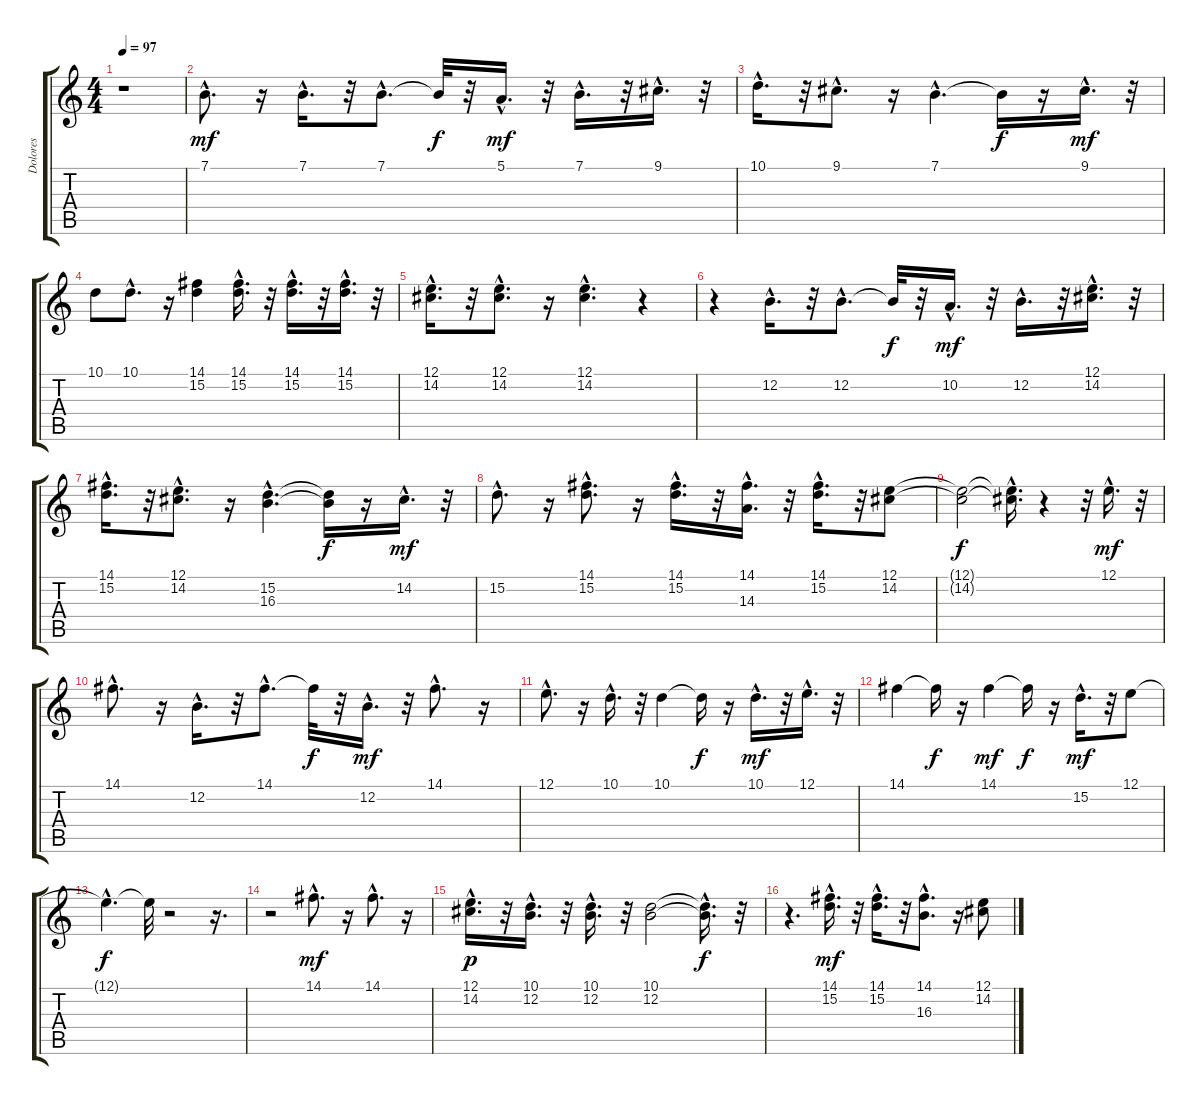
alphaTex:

\track ("Dolores" "Dolores") {instrument pad3polysynth}
\staff {score tabs}
\tuning (E4 B3 G3 D3 A2 E2) {hide}
\ts (4 4)
\tempo 97
\clef g2
\ks c
r.1{dy f} |
7.1{hac}.8{d dy mf} r.16 7.1{hac}.16{d} r.32 7.1{hac}.8{d} 7.1{t}.32{dy f} r.32 5.1{hac}.16{d dy mf} r.32 7.1{hac}.16{d} r.32 9.1{hac}.16{d} r.32 |
10.1{hac}.16{d} r.32 9.1{hac}.8{d} r.16 7.1{hac}.4{d} 7.1{t}.16{dy f} r.16 9.1{hac}.16{d dy mf} r.32 |
10.1.8 10.1{hac}.8{d} r.16 (14.1 15.2).4 (14.1{hac} 15.2{hac}).16{d} r.32 (14.1{hac} 15.2{hac}).16{d} r.32 (14.1{hac} 15.2{hac}).16{d} r.32 |
(12.1{hac} 14.2{hac}).16{d} r.32 (12.1{hac} 14.2{hac}).8{d} r.16 (12.1{hac} 14.2{hac}).4{d} r.4 |
r.4 12.2{hac}.16{d} r.32 12.2{hac}.8{d} 12.2{t}.32{dy f} r.32 10.2{hac}.16{d dy mf} r.32 12.2{hac}.16{d} r.32 (12.1{hac} 14.2{hac}).16{d} r.32 |
(14.1{hac} 15.2{hac}).16{d} r.32 (12.1{hac} 14.2{hac}).8{d} r.16 (15.2{hac} 16.3{hac}).4{d} (15.2{t} 16.3{t}).16{dy f} r.16 14.2{hac}.16{d dy mf} r.32 |
15.2{hac}.8{d} r.16 (14.1{hac} 15.2{hac}).8{d} r.16 (14.1{hac} 15.2{hac}).16{d} r.32 (14.1{hac} 14.3{hac}).16{d} r.32 (14.1{hac} 15.2{hac}).16{d} r.32 (12.1 14.2).8 |
(12.1{t} 14.2{t}).2{dy f} (12.1{hac t} 14.2{hac t}).16{d} r.4 r.32 12.1{hac}.16{d dy mf} r.32 |
14.1{hac}.8{d} r.16 12.2{hac}.16{d} r.32 14.1{hac}.8{d} 14.1{t}.32{dy f} r.32 12.2{hac}.16{d dy mf} r.32 14.1{hac}.8{d} r.16 |
12.1{hac}.8{d} r.16 10.1{hac}.16{d} r.32 10.1.4 10.1{t}.16{dy f} r.16 10.1{hac}.16{d dy mf} r.32 12.1{hac}.16{d} r.32 |
14.1.4 14.1{t}.16{dy f} r.16 14.1.4{dy mf} 14.1{t}.16{dy f} r.16 15.2{hac}.16{d dy mf} r.32 12.1.8 |
12.1{hac t}.4{d dy f} 12.1{t}.32 r.2 r.16{d} |
r.2 14.1{hac}.8{d dy mf} r.16 14.1{hac}.8{d} r.16 |
(12.1{hac} 14.2{hac}).16{d dy p} r.32 (10.1{hac} 12.2{hac}).16{d} r.32 (10.1{hac} 12.2{hac}).16{d} r.32 (10.1 12.2).2 (10.1{hac t} 12.2{hac t}).16{d dy f} r.32 |
r.4{d} (14.1{hac} 15.2{hac}).16{d dy mf} r.32 (14.1{hac} 15.2{hac}).16{d} r.32 (14.1{hac} 16.3{hac}).8{d} r.16 (12.1 14.2).8
